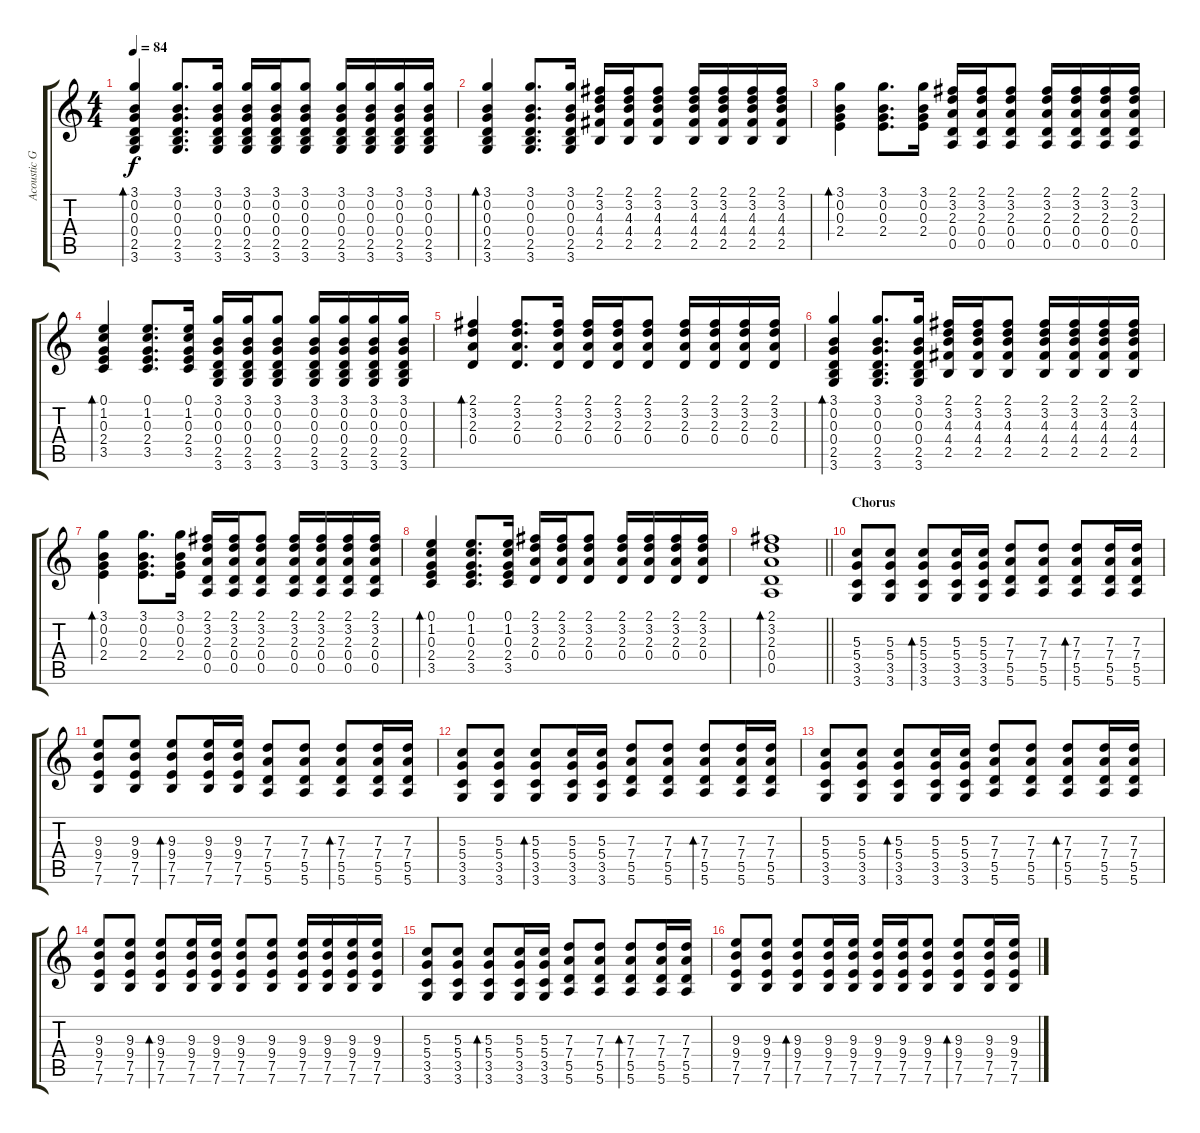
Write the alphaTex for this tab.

\track ("Acoustic Guitar" "Acoustic G") {instrument acousticguitarsteel}
\staff {score tabs}
\tuning (E4 B3 G3 D3 A2 E2) {hide}
\ts (4 4)
\tempo 84
\clef g2
\ks c
(3.1 0.2 0.3 0.4 2.5 3.6).4{bd 60 dy f} (3.1 0.2 0.3 0.4 2.5 3.6).8{d} (3.1 0.2 0.3 0.4 2.5 3.6).16 (3.1 0.2 0.3 0.4 2.5 3.6).16 (3.1 0.2 0.3 0.4 2.5 3.6).16 (3.1 0.2 0.3 0.4 2.5 3.6).8 (3.1 0.2 0.3 0.4 2.5 3.6).16 (3.1 0.2 0.3 0.4 2.5 3.6).16 (3.1 0.2 0.3 0.4 2.5 3.6).16 (3.1 0.2 0.3 0.4 2.5 3.6).16 |
(3.1 0.2 0.3 0.4 2.5 3.6).4{bd 60} (3.1 0.2 0.3 0.4 2.5 3.6).8{d} (3.1 0.2 0.3 0.4 2.5 3.6).16 (2.1 3.2 4.3 4.4 2.5).16 (2.1 3.2 4.3 4.4 2.5).16 (2.1 3.2 4.3 4.4 2.5).8 (2.1 3.2 4.3 4.4 2.5).16 (2.1 3.2 4.3 4.4 2.5).16 (2.1 3.2 4.3 4.4 2.5).16 (2.1 3.2 4.3 4.4 2.5).16 |
(3.1 0.2 0.3 2.4).4{bd 60} (3.1 0.2 0.3 2.4).8{d} (3.1 0.2 0.3 2.4).16 (2.1 3.2 2.3 0.4 0.5).16 (2.1 3.2 2.3 0.4 0.5).16 (2.1 3.2 2.3 0.4 0.5).8 (2.1 3.2 2.3 0.4 0.5).16 (2.1 3.2 2.3 0.4 0.5).16 (2.1 3.2 2.3 0.4 0.5).16 (2.1 3.2 2.3 0.4 0.5).16 |
(0.1 1.2 0.3 2.4 3.5).4{bd 60} (0.1 1.2 0.3 2.4 3.5).8{d} (0.1 1.2 0.3 2.4 3.5).16 (3.1 0.2 0.3 0.4 2.5 3.6).16 (3.1 0.2 0.3 0.4 2.5 3.6).16 (3.1 0.2 0.3 0.4 2.5 3.6).8 (3.1 0.2 0.3 0.4 2.5 3.6).16 (3.1 0.2 0.3 0.4 2.5 3.6).16 (3.1 0.2 0.3 0.4 2.5 3.6).16 (3.1 0.2 0.3 0.4 2.5 3.6).16 |
(2.1 3.2 2.3 0.4).4{bd 60} (2.1 3.2 2.3 0.4).8{d} (2.1 3.2 2.3 0.4).16 (2.1 3.2 2.3 0.4).16 (2.1 3.2 2.3 0.4).16 (2.1 3.2 2.3 0.4).8 (2.1 3.2 2.3 0.4).16 (2.1 3.2 2.3 0.4).16 (2.1 3.2 2.3 0.4).16 (2.1 3.2 2.3 0.4).16 |
(3.1 0.2 0.3 0.4 2.5 3.6).4{bd 60} (3.1 0.2 0.3 0.4 2.5 3.6).8{d} (3.1 0.2 0.3 0.4 2.5 3.6).16 (2.1 3.2 4.3 4.4 2.5).16 (2.1 3.2 4.3 4.4 2.5).16 (2.1 3.2 4.3 4.4 2.5).8 (2.1 3.2 4.3 4.4 2.5).16 (2.1 3.2 4.3 4.4 2.5).16 (2.1 3.2 4.3 4.4 2.5).16 (2.1 3.2 4.3 4.4 2.5).16 |
(3.1 0.2 0.3 2.4).4{bd 60} (3.1 0.2 0.3 2.4).8{d} (3.1 0.2 0.3 2.4).16 (2.1 3.2 2.3 0.4 0.5).16 (2.1 3.2 2.3 0.4 0.5).16 (2.1 3.2 2.3 0.4 0.5).8 (2.1 3.2 2.3 0.4 0.5).16 (2.1 3.2 2.3 0.4 0.5).16 (2.1 3.2 2.3 0.4 0.5).16 (2.1 3.2 2.3 0.4 0.5).16 |
(0.1 1.2 0.3 2.4 3.5).4{bd 60} (0.1 1.2 0.3 2.4 3.5).8{d} (0.1 1.2 0.3 2.4 3.5).16 (2.1 3.2 2.3 0.4).16 (2.1 3.2 2.3 0.4).16 (2.1 3.2 2.3 0.4).8 (2.1 3.2 2.3 0.4).16 (2.1 3.2 2.3 0.4).16 (2.1 3.2 2.3 0.4).16 (2.1 3.2 2.3 0.4).16 |
\barLineRight lightlight
(2.1 3.2 2.3 0.4 0.5).1{bd 120} |
\section ("" "Chorus")
(5.3 5.4 3.5 3.6).8 (5.3 5.4 3.5 3.6).8 (5.3 5.4 3.5 3.6).8{bd 120} (5.3 5.4 3.5 3.6).16 (5.3 5.4 3.5 3.6).16 (7.3 7.4 5.5 5.6).8 (7.3 7.4 5.5 5.6).8 (7.3 7.4 5.5 5.6).8{bd 120} (7.3 7.4 5.5 5.6).16 (7.3 7.4 5.5 5.6).16 |
(9.3 9.4 7.5 7.6).8 (9.3 9.4 7.5 7.6).8 (9.3 9.4 7.5 7.6).8{bd 120} (9.3 9.4 7.5 7.6).16 (9.3 9.4 7.5 7.6).16 (7.3 7.4 5.5 5.6).8 (7.3 7.4 5.5 5.6).8 (7.3 7.4 5.5 5.6).8{bd 120} (7.3 7.4 5.5 5.6).16 (7.3 7.4 5.5 5.6).16 |
(5.3 5.4 3.5 3.6).8 (5.3 5.4 3.5 3.6).8 (5.3 5.4 3.5 3.6).8{bd 120} (5.3 5.4 3.5 3.6).16 (5.3 5.4 3.5 3.6).16 (7.3 7.4 5.5 5.6).8 (7.3 7.4 5.5 5.6).8 (7.3 7.4 5.5 5.6).8{bd 120} (7.3 7.4 5.5 5.6).16 (7.3 7.4 5.5 5.6).16 |
(5.3 5.4 3.5 3.6).8 (5.3 5.4 3.5 3.6).8 (5.3 5.4 3.5 3.6).8{bd 120} (5.3 5.4 3.5 3.6).16 (5.3 5.4 3.5 3.6).16 (7.3 7.4 5.5 5.6).8 (7.3 7.4 5.5 5.6).8 (7.3 7.4 5.5 5.6).8{bd 120} (7.3 7.4 5.5 5.6).16 (7.3 7.4 5.5 5.6).16 |
(9.3 9.4 7.5 7.6).8 (9.3 9.4 7.5 7.6).8 (9.3 9.4 7.5 7.6).8{bd 120} (9.3 9.4 7.5 7.6).16 (9.3 9.4 7.5 7.6).16 (9.3 9.4 7.5 7.6).8 (9.3 9.4 7.5 7.6).8 (9.3 9.4 7.5 7.6).16 (9.3 9.4 7.5 7.6).16 (9.3 9.4 7.5 7.6).16 (9.3 9.4 7.5 7.6).16 |
(5.3 5.4 3.5 3.6).8 (5.3 5.4 3.5 3.6).8 (5.3 5.4 3.5 3.6).8{bd 120} (5.3 5.4 3.5 3.6).16 (5.3 5.4 3.5 3.6).16 (7.3 7.4 5.5 5.6).8 (7.3 7.4 5.5 5.6).8 (7.3 7.4 5.5 5.6).8{bd 120} (7.3 7.4 5.5 5.6).16 (7.3 7.4 5.5 5.6).16 |
(9.3 9.4 7.5 7.6).8 (9.3 9.4 7.5 7.6).8 (9.3 9.4 7.5 7.6).8{bd 120} (9.3 9.4 7.5 7.6).16 (9.3 9.4 7.5 7.6).16 (9.3 9.4 7.5 7.6).16 (9.3 9.4 7.5 7.6).16 (9.3 9.4 7.5 7.6).8 (9.3 9.4 7.5 7.6).8{bd 120} (9.3 9.4 7.5 7.6).16 (9.3 9.4 7.5 7.6).16
